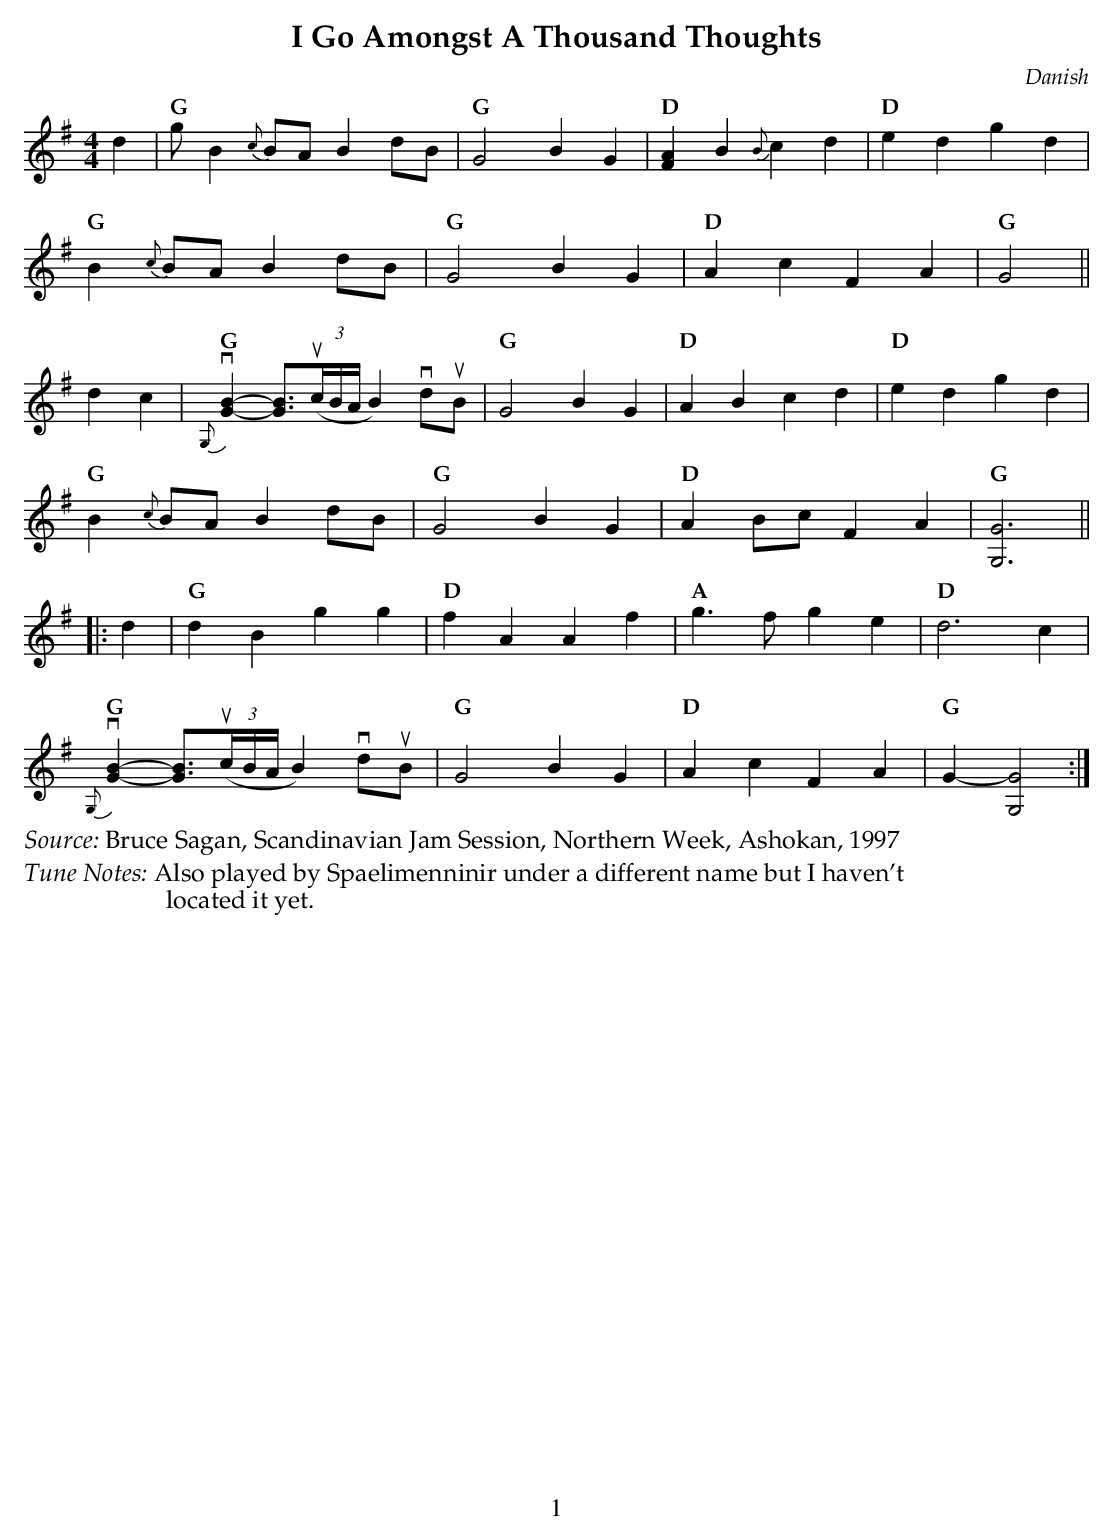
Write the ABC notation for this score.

X:1
T:I Go Amongst A Thousand Thoughts
O:Danish
U:s = !slide!
U:t = !trill!
M:4/4
L:1/8
K:G
d2 |\
"G" gB2{c}BA B2dB | "G" G4 B2G2 | "D" [FA]2 B2 {B}c2d2 | "D" e2d2 g2d2 |
"G" B2{c}BA B2dB | "G" G4 B2G2 | "D" A2c2 F2A2 | "G" G4  ||
d2c2 |\
"G" v{G,}[GB]2-[GB]3/2((3uc/B/A/ B2)vduB | "G" G4 B2G2 | "D" A2B2 c2d2 | "D" e2d2 g2d2 |
"G" B2{c}BA B2dB | "G" G4 B2G2 | "D" A2Bc F2A2 |"G" [G,G]6 ||
|: d2 |\
"G" d2B2 g2g2 | "D" f2A2 A2f2 | "A" g2>f2 g2e2 | "D" d4>c4 |
"G" v{G,}[GB]2-[GB]3/2((3uc/B/A/ B2)vduB |  "G" G4 B2G2 | "D" A2c2 F2A2 | "G" G2-[G,G]4  :|
